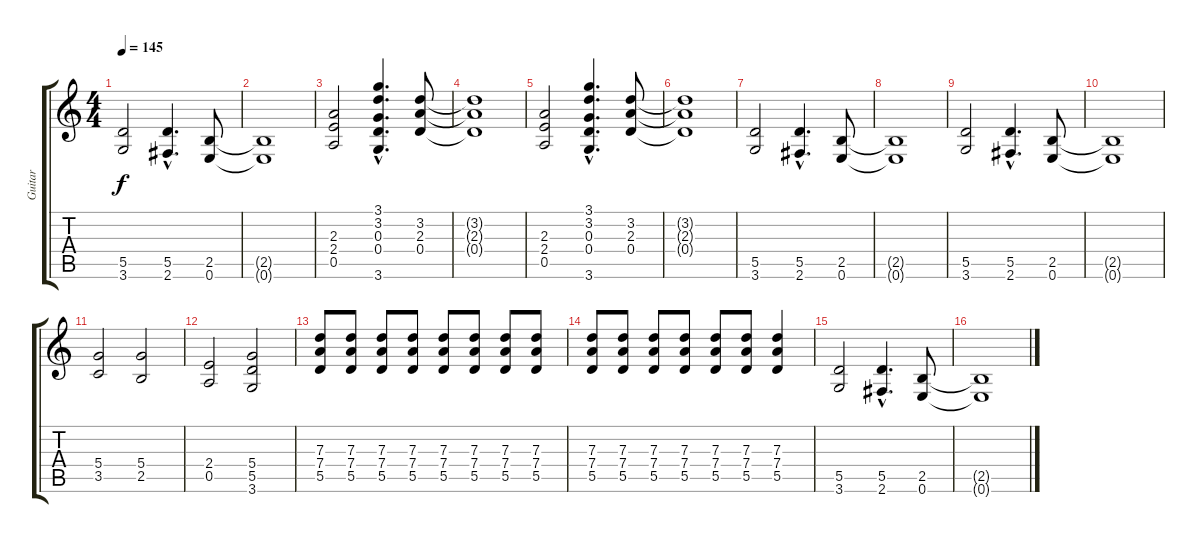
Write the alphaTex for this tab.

\track ("Guitar" "Guitar") {instrument distortionguitar}
\staff {score tabs}
\tuning (E4 B3 G3 D3 A2 E2) {hide}
\ts (4 4)
\tempo 145
\clef g2
\ks c
(5.5 3.6).2{dy f} (5.5{hac} 2.6{hac}).4{d} (2.5 0.6).8 |
(2.5{t} 0.6{t}).1 |
(2.3 2.4 0.5).2 (3.1{hac} 3.2{hac} 0.3{hac} 0.4{hac} 3.6{hac}).4{d} (3.2 2.3 0.4).8 |
(3.2{t} 2.3{t} 0.4{t}).1 |
(2.3 2.4 0.5).2 (3.1{hac} 3.2{hac} 0.3{hac} 0.4{hac} 3.6{hac}).4{d} (3.2 2.3 0.4).8 |
(3.2{t} 2.3{t} 0.4{t}).1 |
(5.5 3.6).2 (5.5{hac} 2.6{hac}).4{d} (2.5 0.6).8 |
(2.5{t} 0.6{t}).1 |
(5.5 3.6).2 (5.5{hac} 2.6{hac}).4{d} (2.5 0.6).8 |
(2.5{t} 0.6{t}).1 |
(5.4 3.5).2 (5.4 2.5).2 |
(2.4 0.5).2 (5.4 5.5 3.6).2 |
(7.3 7.4 5.5).8 (7.3 7.4 5.5).8 (7.3 7.4 5.5).8 (7.3 7.4 5.5).8 (7.3 7.4 5.5).8 (7.3 7.4 5.5).8 (7.3 7.4 5.5).8 (7.3 7.4 5.5).8 |
(7.3 7.4 5.5).8 (7.3 7.4 5.5).8 (7.3 7.4 5.5).8 (7.3 7.4 5.5).8 (7.3 7.4 5.5).8 (7.3 7.4 5.5).8 (7.3 7.4 5.5).4 |
(5.5 3.6).2 (5.5{hac} 2.6{hac}).4{d} (2.5 0.6).8 |
(2.5{t} 0.6{t}).1
